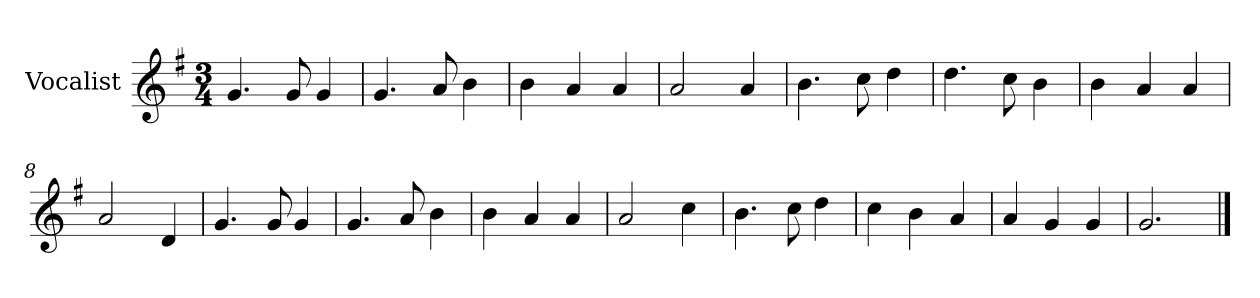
**kern
*part1
*staff1
*I"Vocalist
*k[f#]
*G:
*M3/4
=1
4.g
8g
4g
=2
4.g
8a
4b
=3
4b
4a
4a
=4
2a
4a
=5
4.b
8cc
4dd
=6
4.dd
8cc
4b
=7
4b
4a
4a
=8
2a
4d
=9
4.g
8g
4g
=10
4.g
8a
4b
=11
4b
4a
4a
=12
2a
4cc
=13
4.b
8cc
4dd
=14
4cc
4b
4a
=15
4a
4g
4g
=16
2.g
==
*-
